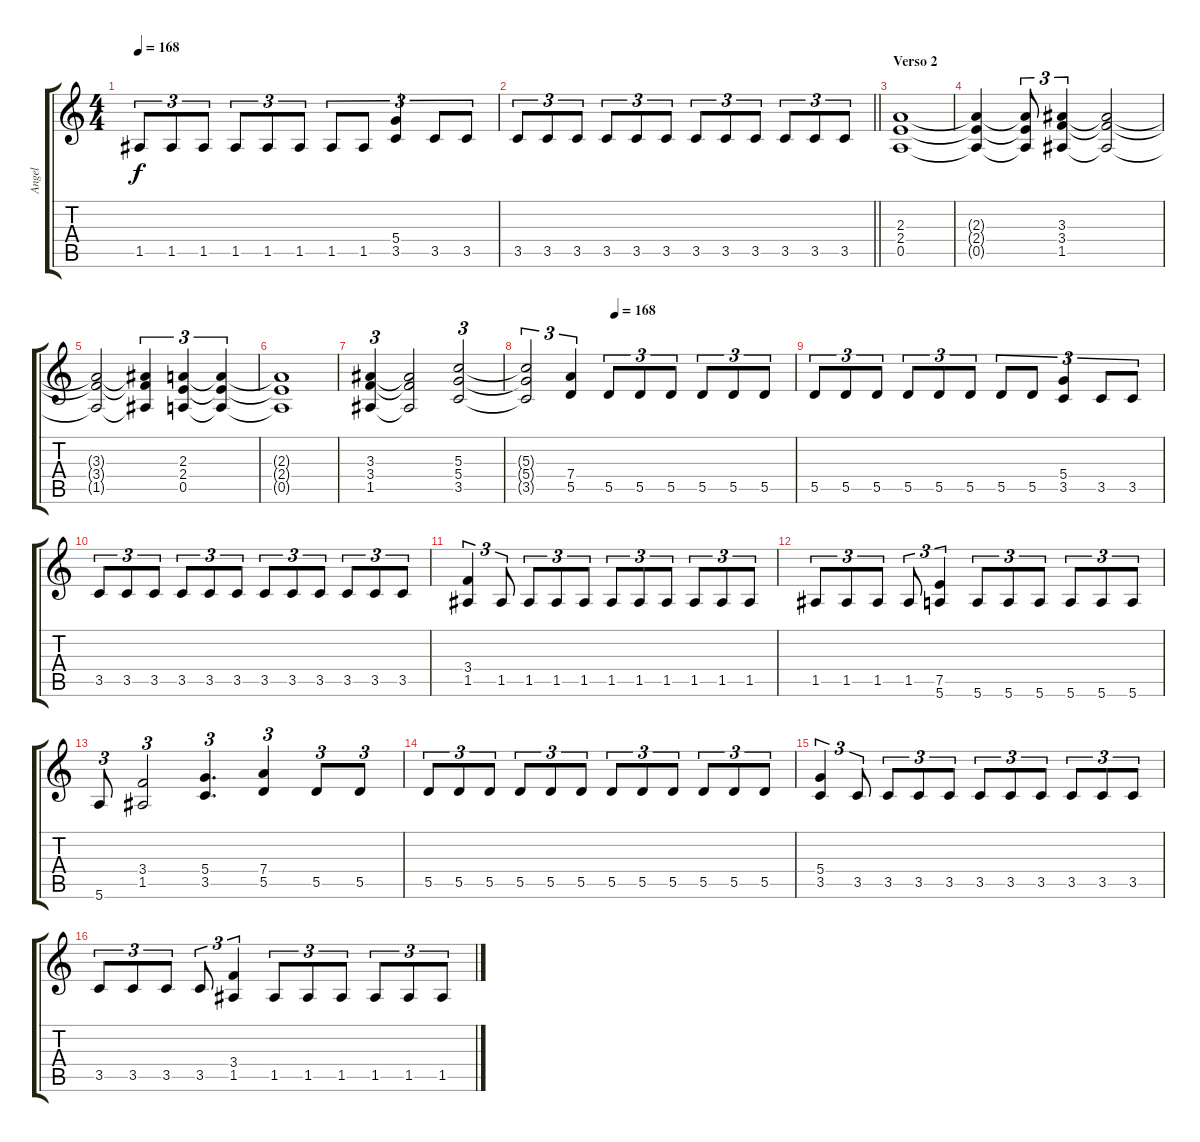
\track ("Angel" "Angel") {instrument distortionguitar}
\staff {score tabs}
\tuning (E4 B3 G3 D3 A2 E2) {hide}
\ts (4 4)
\tempo 168
\clef g2
\ks c
1.5.8{tu (3 2) dy f} 1.5.8{tu (3 2)} 1.5.8{tu (3 2)} 1.5.8{tu (3 2)} 1.5.8{tu (3 2)} 1.5.8{tu (3 2)} 1.5.8{tu (3 2)} 1.5.8{tu (3 2)} (5.4 3.5).4{tu (3 2)} 3.5.8{tu (3 2)} 3.5.8{tu (3 2)} |
\barLineRight lightlight
3.5.8{tu (3 2)} 3.5.8{tu (3 2)} 3.5.8{tu (3 2)} 3.5.8{tu (3 2)} 3.5.8{tu (3 2)} 3.5.8{tu (3 2)} 3.5.8{tu (3 2)} 3.5.8{tu (3 2)} 3.5.8{tu (3 2)} 3.5.8{tu (3 2)} 3.5.8{tu (3 2)} 3.5.8{tu (3 2)} |
\section ("" "Verso 2")
(2.3 2.4 0.5).1 |
(2.3{t} 2.4{t} 0.5{t}).4 (2.3{t} 2.4{t} 0.5{t}).8{tu (3 2)} (3.3 3.4 1.5).4{tu (3 2)} (3.3{t} 3.4{t} 1.5{t}).2 |
(3.3{t} 3.4{t} 1.5{t}).2 (3.3{t} 3.4{t} 1.5{t}).4{tu (3 2)} (2.3 2.4 0.5).4{tu (3 2)} (2.3{t} 2.4{t} 0.5{t}).4{tu (3 2)} |
(2.3{t} 2.4{t} 0.5{t}).1 |
(3.3 3.4 1.5).4{tu (3 2)} (3.3{t} 3.4{t} 1.5{t}).2 (5.3 5.4 3.5).2{tu (3 2)} |
\tempo (168 0.3333333333333333)
(5.3{t} 5.4{t} 3.5{t}).2{tu (3 2)} (7.4 5.5).4{tu (3 2)} 5.5.8{tu (3 2)} 5.5.8{tu (3 2)} 5.5.8{tu (3 2)} 5.5.8{tu (3 2)} 5.5.8{tu (3 2)} 5.5.8{tu (3 2)} |
5.5.8{tu (3 2)} 5.5.8{tu (3 2)} 5.5.8{tu (3 2)} 5.5.8{tu (3 2)} 5.5.8{tu (3 2)} 5.5.8{tu (3 2)} 5.5.8{tu (3 2)} 5.5.8{tu (3 2)} (5.4 3.5).4{tu (3 2)} 3.5.8{tu (3 2)} 3.5.8{tu (3 2)} |
3.5.8{tu (3 2)} 3.5.8{tu (3 2)} 3.5.8{tu (3 2)} 3.5.8{tu (3 2)} 3.5.8{tu (3 2)} 3.5.8{tu (3 2)} 3.5.8{tu (3 2)} 3.5.8{tu (3 2)} 3.5.8{tu (3 2)} 3.5.8{tu (3 2)} 3.5.8{tu (3 2)} 3.5.8{tu (3 2)} |
(3.4 1.5).4{tu (3 2)} 1.5.8{tu (3 2)} 1.5.8{tu (3 2)} 1.5.8{tu (3 2)} 1.5.8{tu (3 2)} 1.5.8{tu (3 2)} 1.5.8{tu (3 2)} 1.5.8{tu (3 2)} 1.5.8{tu (3 2)} 1.5.8{tu (3 2)} 1.5.8{tu (3 2)} |
1.5.8{tu (3 2)} 1.5.8{tu (3 2)} 1.5.8{tu (3 2)} 1.5.8{tu (3 2)} (7.5 5.6).4{tu (3 2)} 5.6.8{tu (3 2)} 5.6.8{tu (3 2)} 5.6.8{tu (3 2)} 5.6.8{tu (3 2)} 5.6.8{tu (3 2)} 5.6.8{tu (3 2)} |
5.6.8{tu (3 2)} (3.4 1.5).2{tu (3 2)} (5.4 3.5).4{d tu (3 2)} (7.4 5.5).4{tu (3 2)} 5.5.8{tu (3 2)} 5.5.8{tu (3 2)} |
5.5.8{tu (3 2)} 5.5.8{tu (3 2)} 5.5.8{tu (3 2)} 5.5.8{tu (3 2)} 5.5.8{tu (3 2)} 5.5.8{tu (3 2)} 5.5.8{tu (3 2)} 5.5.8{tu (3 2)} 5.5.8{tu (3 2)} 5.5.8{tu (3 2)} 5.5.8{tu (3 2)} 5.5.8{tu (3 2)} |
(5.4 3.5).4{tu (3 2)} 3.5.8{tu (3 2)} 3.5.8{tu (3 2)} 3.5.8{tu (3 2)} 3.5.8{tu (3 2)} 3.5.8{tu (3 2)} 3.5.8{tu (3 2)} 3.5.8{tu (3 2)} 3.5.8{tu (3 2)} 3.5.8{tu (3 2)} 3.5.8{tu (3 2)} |
3.5.8{tu (3 2)} 3.5.8{tu (3 2)} 3.5.8{tu (3 2)} 3.5.8{tu (3 2)} (3.4 1.5).4{tu (3 2)} 1.5.8{tu (3 2)} 1.5.8{tu (3 2)} 1.5.8{tu (3 2)} 1.5.8{tu (3 2)} 1.5.8{tu (3 2)} 1.5.8{tu (3 2)}
